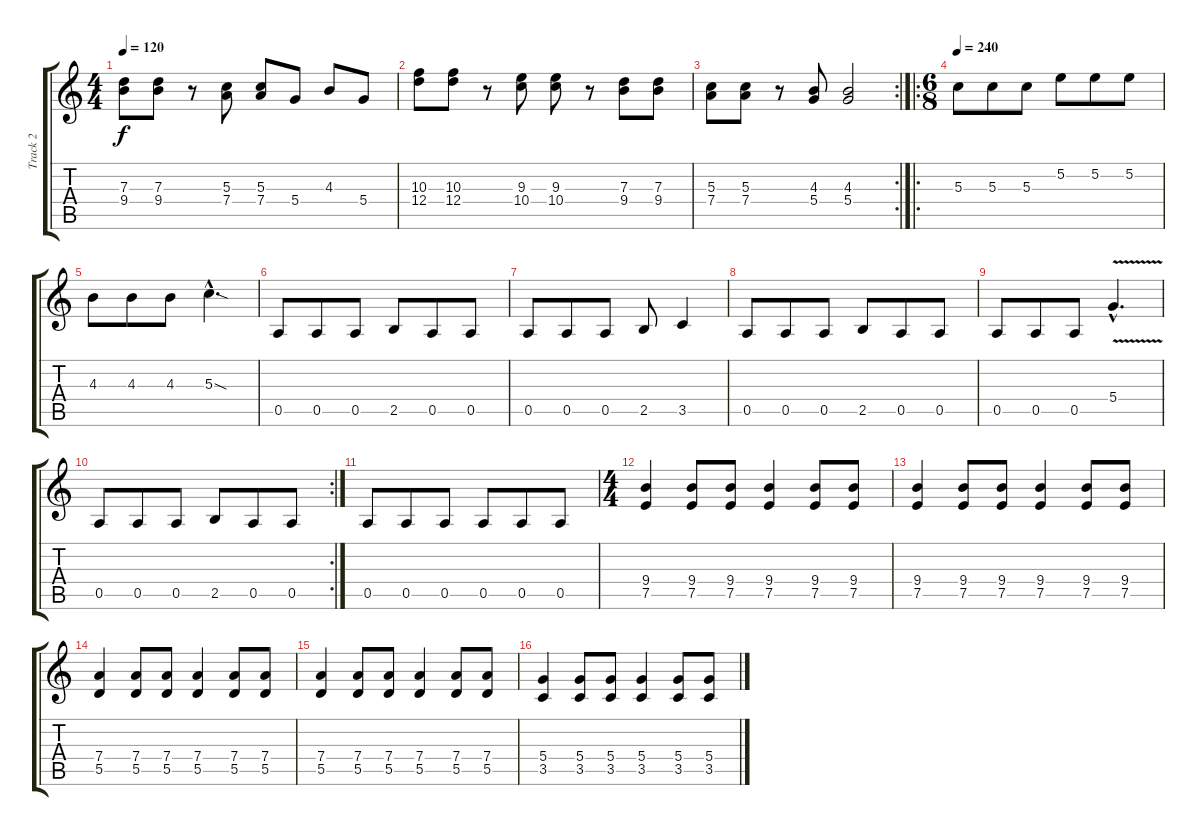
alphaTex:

\track ("Track 2" "Track 2") {instrument distortionguitar}
\staff {score tabs}
\tuning (E4 B3 G3 D3 A2 E2) {hide}
\ts (4 4)
\tempo 120
\clef g2
\ks c
(7.3 9.4).8{dy f} (7.3 9.4).8 r.8 (5.3 7.4).8 (5.3 7.4).8 5.4.8 4.3.8 5.4.8 |
(10.3 12.4).8 (10.3 12.4).8 r.8 (9.3 10.4).8 (9.3 10.4).8 r.8 (7.3 9.4).8 (7.3 9.4).8 |
\rc 2
(5.3 7.4).8 (5.3 7.4).8 r.8 (4.3 5.4).8 (4.3 5.4).2 |
\ro
\ts (6 8)
\tempo 240
5.3.8 5.3.8 5.3.8 5.2.8 5.2.8 5.2.8 |
4.3.8 4.3.8 4.3.8 5.3{sod hac}.4{d} |
0.5.8 0.5.8 0.5.8 2.5.8 0.5.8 0.5.8 |
0.5.8 0.5.8 0.5.8 2.5.8 3.5.4 |
0.5.8 0.5.8 0.5.8 2.5.8 0.5.8 0.5.8 |
0.5.8 0.5.8 0.5.8 5.4{v hac}.4{d} |
\rc 2
0.5.8 0.5.8 0.5.8 2.5.8 0.5.8 0.5.8 |
0.5.8 0.5.8 0.5.8 0.5.8 0.5.8 0.5.8 |
\ts (4 4)
(9.4 7.5).4 (9.4 7.5).8 (9.4 7.5).8 (9.4 7.5).4 (9.4 7.5).8 (9.4 7.5).8 |
(9.4 7.5).4 (9.4 7.5).8 (9.4 7.5).8 (9.4 7.5).4 (9.4 7.5).8 (9.4 7.5).8 |
(7.4 5.5).4 (7.4 5.5).8 (7.4 5.5).8 (7.4 5.5).4 (7.4 5.5).8 (7.4 5.5).8 |
(7.4 5.5).4 (7.4 5.5).8 (7.4 5.5).8 (7.4 5.5).4 (7.4 5.5).8 (7.4 5.5).8 |
(5.4 3.5).4 (5.4 3.5).8 (5.4 3.5).8 (5.4 3.5).4 (5.4 3.5).8 (5.4 3.5).8
